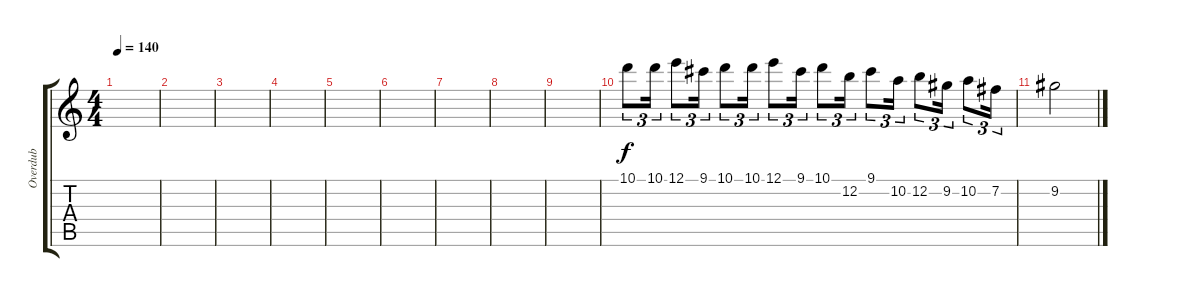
\track ("Overdub" "Overdub") {instrument acousticguitarnylon}
\staff {score tabs}
\tuning (E4 B3 G3 D3 A2 E2) {hide}
\ts (4 4)
\tempo 140
\clef g2
\ks c
|
|
|
|
|
|
|
|
|
10.1.8{tu (3 2)} 10.1.16{tu (3 2)} 12.1.8{tu (3 2)} 9.1.16{tu (3 2)} 10.1.8{tu (3 2)} 10.1.16{tu (3 2)} 12.1.8{tu (3 2)} 9.1.16{tu (3 2)} 10.1.8{tu (3 2)} 12.2.16{tu (3 2)} 9.1.8{tu (3 2)} 10.2.16{tu (3 2)} 12.2.8{tu (3 2)} 9.2.16{tu (3 2)} 10.2.8{tu (3 2)} 7.2.16{tu (3 2)} |
9.2.2
